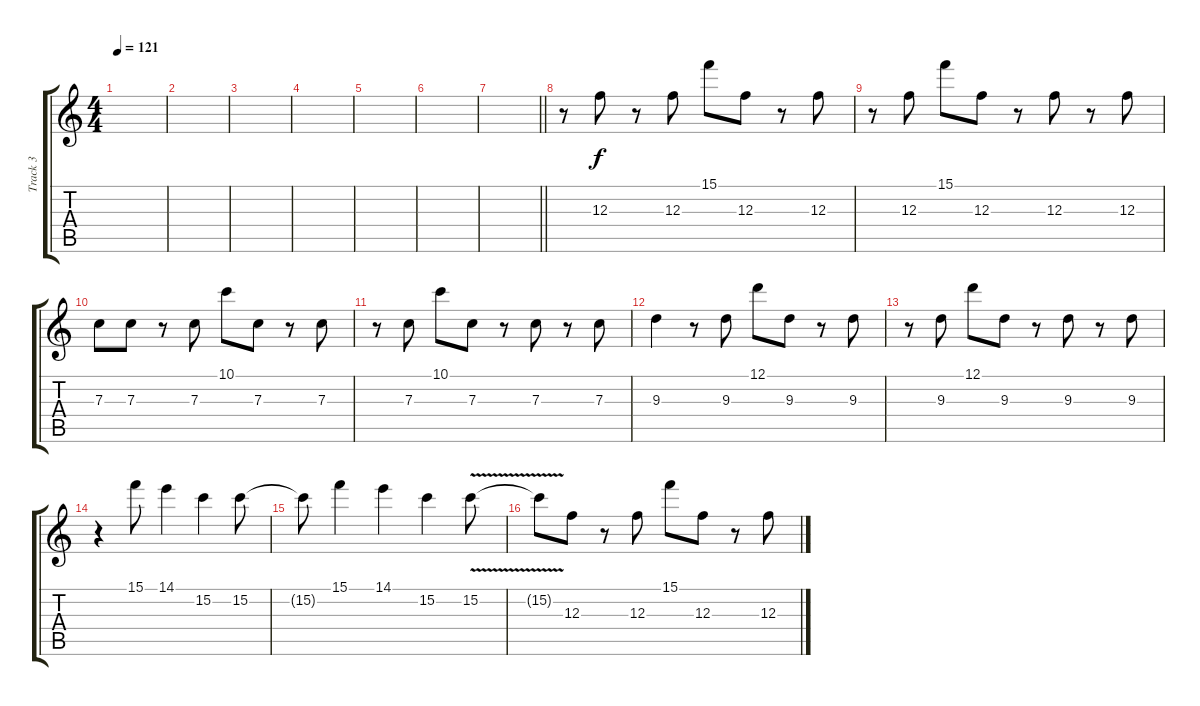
\track ("Track 3" "Track 3") {instrument overdrivenguitar}
\staff {score tabs}
\tuning (D4 A3 F3 C3 G2 C2) {hide}
\ts (4 4)
\section ("" "")
\tempo 121
\clef g2
\ks c
|
|
|
|
|
|
\barLineRight lightlight
|
\section ("" "")
r.8 12.3.8 r.8 12.3.8 15.1.8 12.3.8 r.8 12.3.8 |
r.8 12.3.8 15.1.8 12.3.8 r.8 12.3.8 r.8 12.3.8 |
7.3.8 7.3.8 r.8 7.3.8 10.1.8 7.3.8 r.8 7.3.8 |
r.8 7.3.8 10.1.8 7.3.8 r.8 7.3.8 r.8 7.3.8 |
9.3.4 r.8 9.3.8 12.1.8 9.3.8 r.8 9.3.8 |
r.8 9.3.8 12.1.8 9.3.8 r.8 9.3.8 r.8 9.3.8 |
r.4 15.1.8 14.1.4 15.2.4 15.2.8 |
15.2{t}.8 15.1.4 14.1.4 15.2.4 15.2{v}.8 |
15.2{t}.8 12.3.8 r.8 12.3.8 15.1.8 12.3.8 r.8 12.3.8
